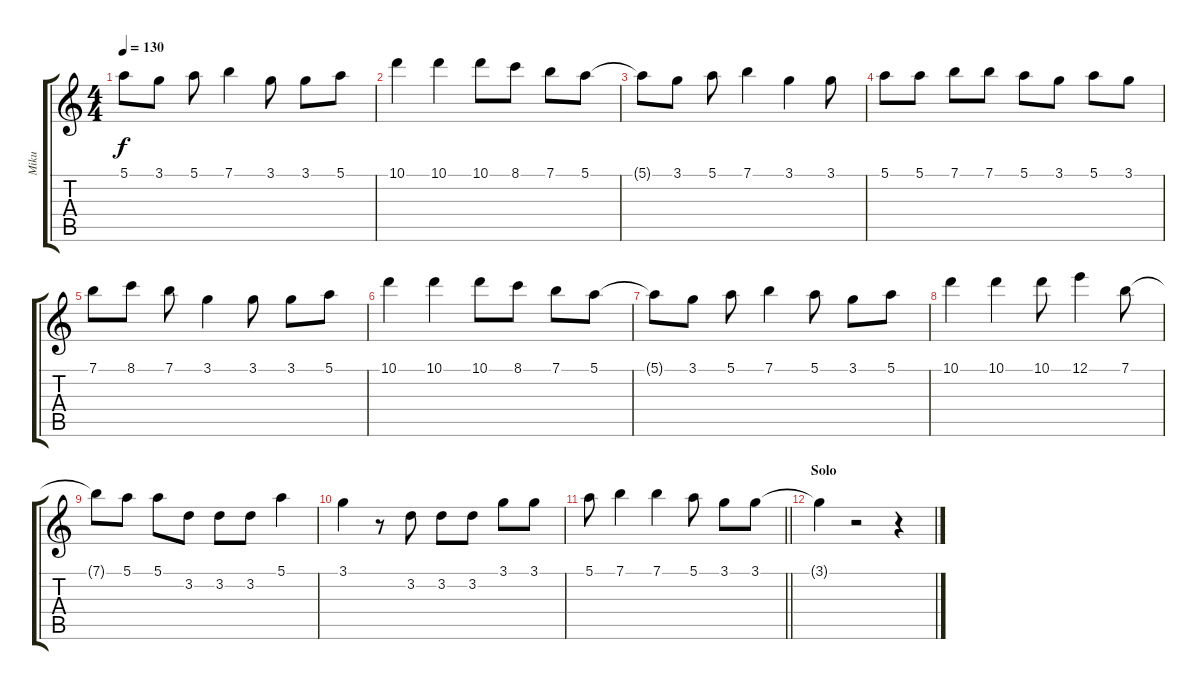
\track ("Miku" "Miku") {instrument electricguitarjazz}
\staff {score tabs}
\tuning (E4 B3 G3 D3 A2 E2) {hide}
\ts (4 4)
\tempo 130
\clef g2
\ks c
5.1.8{dy f} 3.1.8 5.1.8 7.1.4 3.1.8 3.1.8 5.1.8 |
10.1.4 10.1.4 10.1.8 8.1.8 7.1.8 5.1.8 |
5.1{t}.8 3.1.8 5.1.8 7.1.4 3.1.4 3.1.8 |
5.1.8 5.1.8 7.1.8 7.1.8 5.1.8 3.1.8 5.1.8 3.1.8 |
7.1.8 8.1.8 7.1.8 3.1.4 3.1.8 3.1.8 5.1.8 |
10.1.4 10.1.4 10.1.8 8.1.8 7.1.8 5.1.8 |
5.1{t}.8 3.1.8 5.1.8 7.1.4 5.1.8 3.1.8 5.1.8 |
10.1.4 10.1.4 10.1.8 12.1.4 7.1.8 |
7.1{t}.8 5.1.8 5.1.8 3.2.8 3.2.8 3.2.8 5.1.4 |
3.1.4 r.8 3.2.8 3.2.8 3.2.8 3.1.8 3.1.8 |
\barLineRight lightlight
5.1.8 7.1.4 7.1.4 5.1.8 3.1.8 3.1.8 |
\section ("" "Solo")
3.1{t}.4 r.2 r.4
